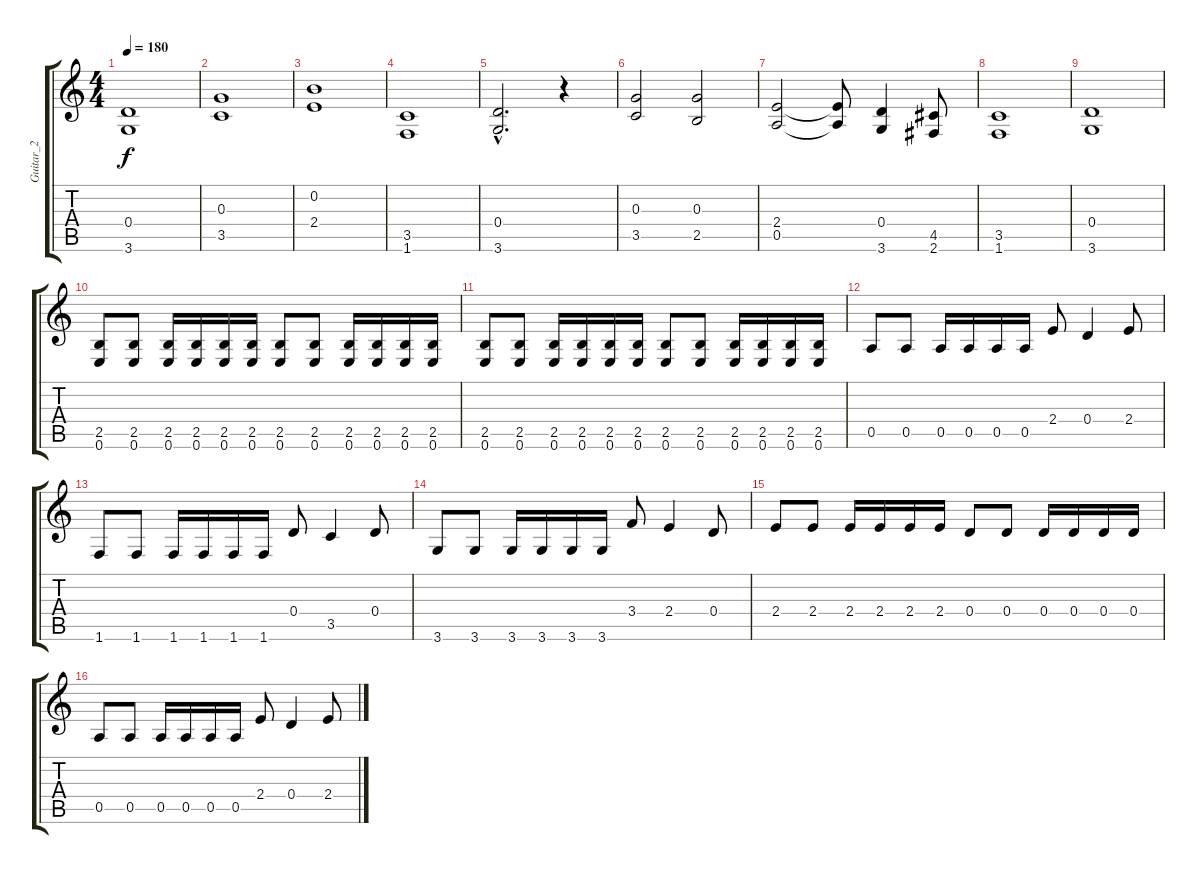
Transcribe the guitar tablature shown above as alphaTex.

\track ("Guitar_2" "Guitar_2") {instrument distortionguitar}
\staff {score tabs}
\tuning (E4 B3 G3 D3 A2 E2) {hide}
\ts (4 4)
\tempo 180
\clef g2
\ks c
(0.4 3.6).1{dy f} |
(0.3 3.5).1 |
(0.2 2.4).1 |
(3.5 1.6).1 |
(0.4{hac} 3.6{hac}).2{d} r.4 |
(0.3 3.5).2 (0.3 2.5).2 |
(2.4 0.5).2 (2.4{t} 0.5{t}).8 (0.4 3.6).4 (4.5 2.6).8 |
(3.5 1.6).1 |
(0.4 3.6).1 |
(2.5 0.6).8 (2.5 0.6).8 (2.5 0.6).16 (2.5 0.6).16 (2.5 0.6).16 (2.5 0.6).16 (2.5 0.6).8 (2.5 0.6).8 (2.5 0.6).16 (2.5 0.6).16 (2.5 0.6).16 (2.5 0.6).16 |
(2.5 0.6).8 (2.5 0.6).8 (2.5 0.6).16 (2.5 0.6).16 (2.5 0.6).16 (2.5 0.6).16 (2.5 0.6).8 (2.5 0.6).8 (2.5 0.6).16 (2.5 0.6).16 (2.5 0.6).16 (2.5 0.6).16 |
0.5.8 0.5.8 0.5.16 0.5.16 0.5.16 0.5.16 2.4.8 0.4.4 2.4.8 |
1.6.8 1.6.8 1.6.16 1.6.16 1.6.16 1.6.16 0.4.8 3.5.4 0.4.8 |
3.6.8 3.6.8 3.6.16 3.6.16 3.6.16 3.6.16 3.4.8 2.4.4 0.4.8 |
2.4.8 2.4.8 2.4.16 2.4.16 2.4.16 2.4.16 0.4.8 0.4.8 0.4.16 0.4.16 0.4.16 0.4.16 |
0.5.8 0.5.8 0.5.16 0.5.16 0.5.16 0.5.16 2.4.8 0.4.4 2.4.8
